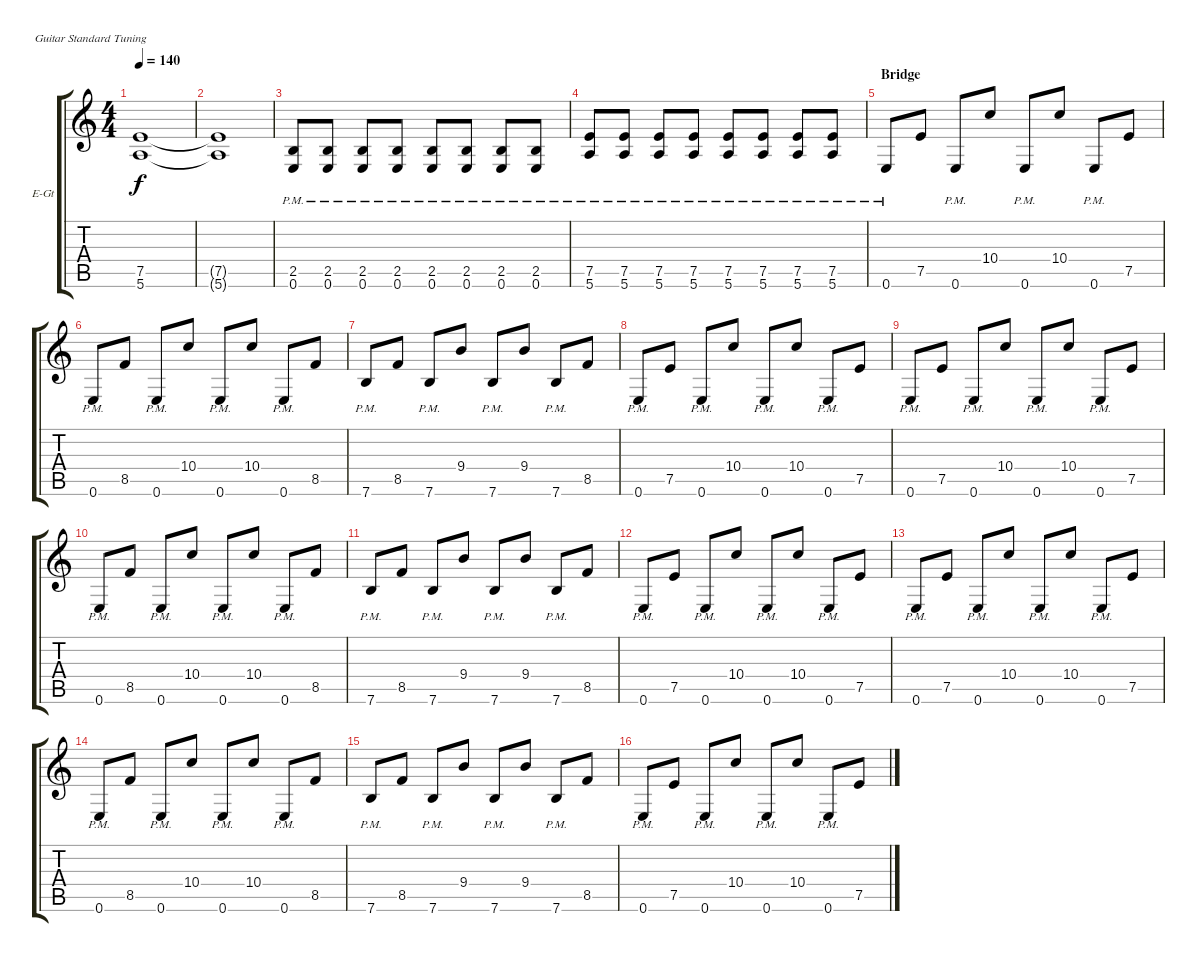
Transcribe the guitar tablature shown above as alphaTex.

\defaultSystemsLayout 4
\bracketExtendMode groupsimilarinstruments
\firstSystemTrackNameOrientation horizontal
\otherSystemsTrackNameOrientation horizontal
\track ("Electric Guitar" "E-Gt") {instrument distortionguitar}
\staff {score tabs}
\tuning (E4 B3 G3 D3 A2 E2)
\ts (4 4)
\tempo 140
\clef g2
\ks c
(5.6{t} 7.5{t}).1{dy f} |
(5.6{t} 7.5{t}).1 |
(0.6{pm} 2.5{pm}).8 (0.6{pm} 2.5{pm}).8 (0.6{pm} 2.5{pm}).8 (0.6{pm} 2.5{pm}).8 (0.6{pm} 2.5{pm}).8 (0.6{pm} 2.5{pm}).8 (0.6{pm} 2.5{pm}).8 (0.6{pm} 2.5{pm}).8 |
(5.6{pm} 7.5{pm}).8 (5.6{pm} 7.5{pm}).8 (5.6{pm} 7.5{pm}).8 (5.6{pm} 7.5{pm}).8 (5.6{pm} 7.5{pm}).8 (5.6{pm} 7.5{pm}).8 (5.6{pm} 7.5{pm}).8 (5.6{pm} 7.5{pm}).8 |
\section ("" "Bridge")
0.6{pm}.8 7.5.8 0.6{pm}.8 10.4.8 0.6{pm}.8 10.4.8 0.6{pm}.8 7.5.8 |
0.6{pm}.8 8.5.8 0.6{pm}.8 10.4.8 0.6{pm}.8 10.4.8 0.6{pm}.8 8.5.8 |
7.6{pm}.8 8.5.8 7.6{pm}.8 9.4.8 7.6{pm}.8 9.4.8 7.6{pm}.8 8.5.8 |
0.6{pm}.8 7.5.8 0.6{pm}.8 10.4.8 0.6{pm}.8 10.4.8 0.6{pm}.8 7.5.8 |
0.6{pm}.8 7.5.8 0.6{pm}.8 10.4.8 0.6{pm}.8 10.4.8 0.6{pm}.8 7.5.8 |
0.6{pm}.8 8.5.8 0.6{pm}.8 10.4.8 0.6{pm}.8 10.4.8 0.6{pm}.8 8.5.8 |
7.6{pm}.8 8.5.8 7.6{pm}.8 9.4.8 7.6{pm}.8 9.4.8 7.6{pm}.8 8.5.8 |
0.6{pm}.8 7.5.8 0.6{pm}.8 10.4.8 0.6{pm}.8 10.4.8 0.6{pm}.8 7.5.8 |
0.6{pm}.8 7.5.8 0.6{pm}.8 10.4.8 0.6{pm}.8 10.4.8 0.6{pm}.8 7.5.8 |
0.6{pm}.8 8.5.8 0.6{pm}.8 10.4.8 0.6{pm}.8 10.4.8 0.6{pm}.8 8.5.8 |
7.6{pm}.8 8.5.8 7.6{pm}.8 9.4.8 7.6{pm}.8 9.4.8 7.6{pm}.8 8.5.8 |
0.6{pm}.8 7.5.8 0.6{pm}.8 10.4.8 0.6{pm}.8 10.4.8 0.6{pm}.8 7.5.8
